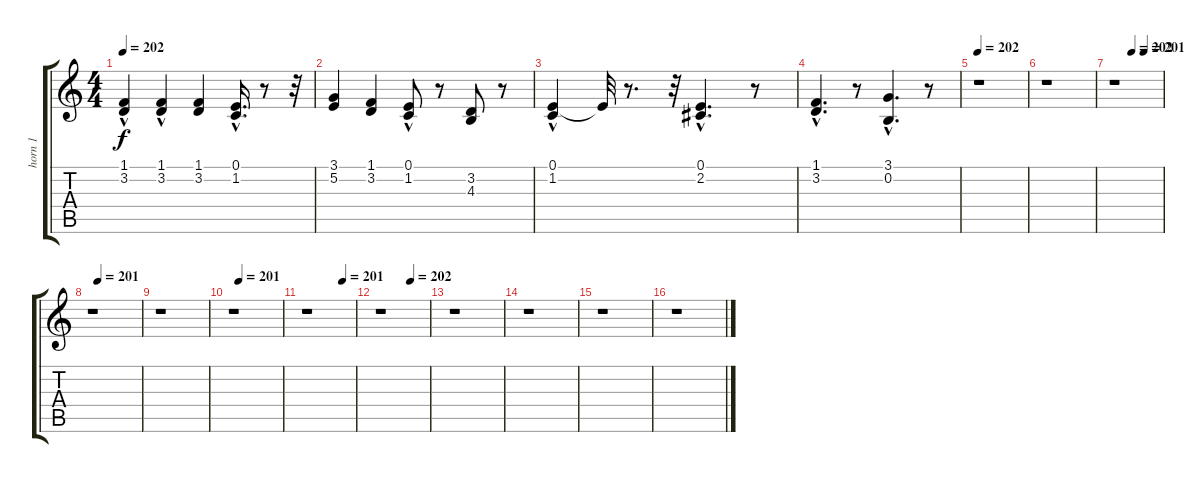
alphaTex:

\track ("horn 1" "horn 1") {instrument frenchhorn}
\staff {score tabs}
\tuning (E4 B3 G3 D3 A2 E2) {hide}
\ts (4 4)
\tempo 202
\clef g2
\ks c
(1.1{hac} 3.2).4{dy f} (1.1{hac} 3.2).4 (1.1 3.2).4 (0.1 1.2{hac}).16{d} r.8 r.32 |
(3.1 5.2).4 (1.1 3.2).4 (0.1 1.2{hac}).8 r.8 (3.2 4.3).8 r.8 |
(0.1 1.2{hac}).4 0.1{t}.32 r.8{d} r.32 (0.1{hac} 2.2{hac}).4{d} r.8 |
(1.1{hac} 3.2).4{d} r.8 (3.1{hac} 0.2).4{d} r.8 |
\tempo 202
r.1 |
r.1 |
\tempo (202 0.375)
\tempo (201 0.625)
r.1 |
\tempo (201 0.125)
r.1 |
r.1 |
\tempo (201 0.125)
r.1 |
\tempo (201 0.75)
r.1 |
\tempo (202 0.625)
r.1 |
r.1 |
r.1 |
r.1 |
r.1
